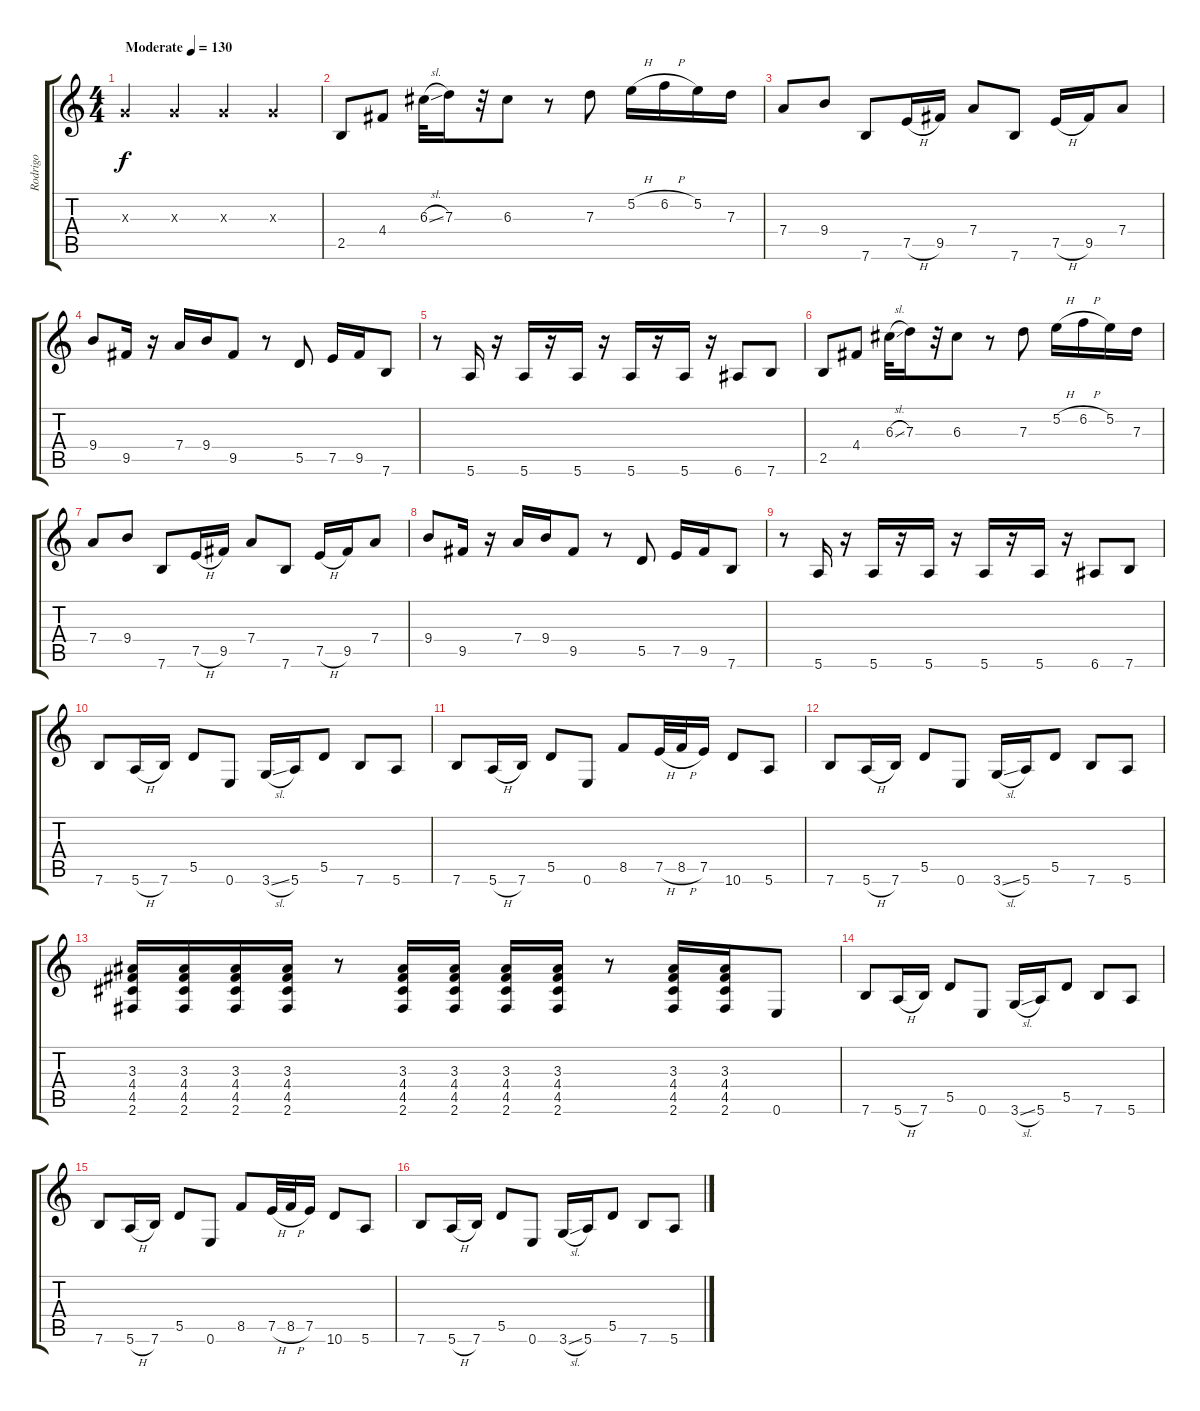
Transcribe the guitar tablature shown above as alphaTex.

\track ("Rodrigo" "Rodrigo") {instrument acousticguitarsteel}
\staff {score tabs}
\tuning (E4 B3 G3 D3 A2 E2) {hide}
\ts (4 4)
\tempo (130 "Moderate")
\clef g2
\ks c
0.3{x}.4{dy f instrument acousticguitarsteel} 0.3{x}.4 0.3{x}.4 0.3{x}.4 |
2.5.8 4.4.8 6.3{sl}.32 7.3.16 r.32 6.3.8 r.8 7.3.8 5.2{h}.16 6.2{h}.16 5.2.16 7.3.16 |
7.4.8 9.4.8 7.6.8 7.5{h}.16 9.5.16 7.4.8 7.6.8 7.5{h}.16 9.5.16 7.4.8 |
9.4.8 9.5.16 r.16 7.4.16 9.4.16 9.5.8 r.8 5.5.8 7.5.16 9.5.16 7.6.8 |
r.8 5.6.16 r.16 5.6.16 r.16 5.6.16 r.16 5.6.16 r.16 5.6.16 r.16 6.6.8 7.6.8 |
2.5.8 4.4.8 6.3{sl}.32 7.3.16 r.32 6.3.8 r.8 7.3.8 5.2{h}.16 6.2{h}.16 5.2.16 7.3.16 |
7.4.8 9.4.8 7.6.8 7.5{h}.16 9.5.16 7.4.8 7.6.8 7.5{h}.16 9.5.16 7.4.8 |
9.4.8 9.5.16 r.16 7.4.16 9.4.16 9.5.8 r.8 5.5.8 7.5.16 9.5.16 7.6.8 |
r.8 5.6.16 r.16 5.6.16 r.16 5.6.16 r.16 5.6.16 r.16 5.6.16 r.16 6.6.8 7.6.8 |
7.6.8 5.6{h}.16 7.6.16 5.5.8 0.6.8 3.6{sl}.16 5.6.16 5.5.8 7.6.8 5.6.8 |
7.6.8 5.6{h}.16 7.6.16 5.5.8 0.6.8 8.5.8 7.5{h}.32 8.5{h}.32 7.5.16 10.6.8 5.6.8 |
7.6.8 5.6{h}.16 7.6.16 5.5.8 0.6.8 3.6{sl}.16 5.6.16 5.5.8 7.6.8 5.6.8 |
(3.3 4.4 4.5 2.6).16 (3.3 4.4 4.5 2.6).16 (3.3 4.4 4.5 2.6).16 (3.3 4.4 4.5 2.6).16 r.8 (3.3 4.4 4.5 2.6).16 (3.3 4.4 4.5 2.6).16 (3.3 4.4 4.5 2.6).16 (3.3 4.4 4.5 2.6).16 r.8 (3.3 4.4 4.5 2.6).16 (3.3 4.4 4.5 2.6).16 0.6.8 |
7.6.8 5.6{h}.16 7.6.16 5.5.8 0.6.8 3.6{sl}.16 5.6.16 5.5.8 7.6.8 5.6.8 |
7.6.8 5.6{h}.16 7.6.16 5.5.8 0.6.8 8.5.8 7.5{h}.32 8.5{h}.32 7.5.16 10.6.8 5.6.8 |
7.6.8 5.6{h}.16 7.6.16 5.5.8 0.6.8 3.6{sl}.16 5.6.16 5.5.8 7.6.8 5.6.8
